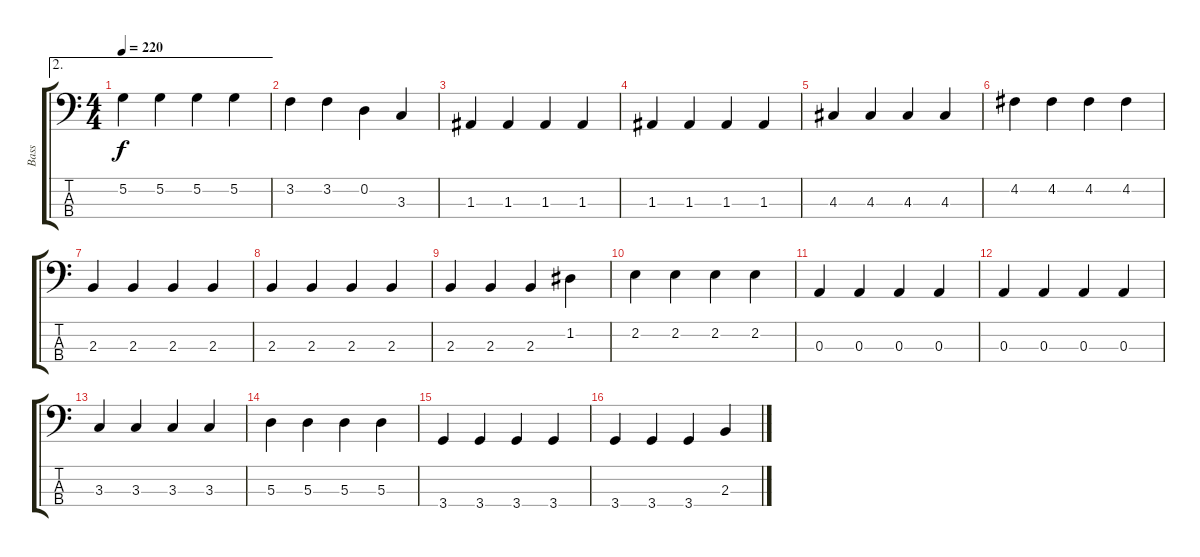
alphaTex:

\track ("Bass" "Bass") {instrument electricbassfinger}
\staff {score tabs}
\tuning (G2 D2 A1 E1) {hide}
\ae 2
\ts (4 4)
\tempo 220
\clef f4
\ks c
5.2.4{dy f} 5.2.4 5.2.4 5.2.4 |
3.2.4 3.2.4 0.2.4 3.3.4 |
1.3.4 1.3.4 1.3.4 1.3.4 |
1.3.4 1.3.4 1.3.4 1.3.4 |
4.3.4 4.3.4 4.3.4 4.3.4 |
4.2.4 4.2.4 4.2.4 4.2.4 |
2.3.4 2.3.4 2.3.4 2.3.4 |
2.3.4 2.3.4 2.3.4 2.3.4 |
2.3.4 2.3.4 2.3.4 1.2.4 |
2.2.4 2.2.4 2.2.4 2.2.4 |
0.3.4 0.3.4 0.3.4 0.3.4 |
0.3.4 0.3.4 0.3.4 0.3.4 |
3.3.4 3.3.4 3.3.4 3.3.4 |
5.3.4 5.3.4 5.3.4 5.3.4 |
3.4.4 3.4.4 3.4.4 3.4.4 |
3.4.4 3.4.4 3.4.4 2.3.4
